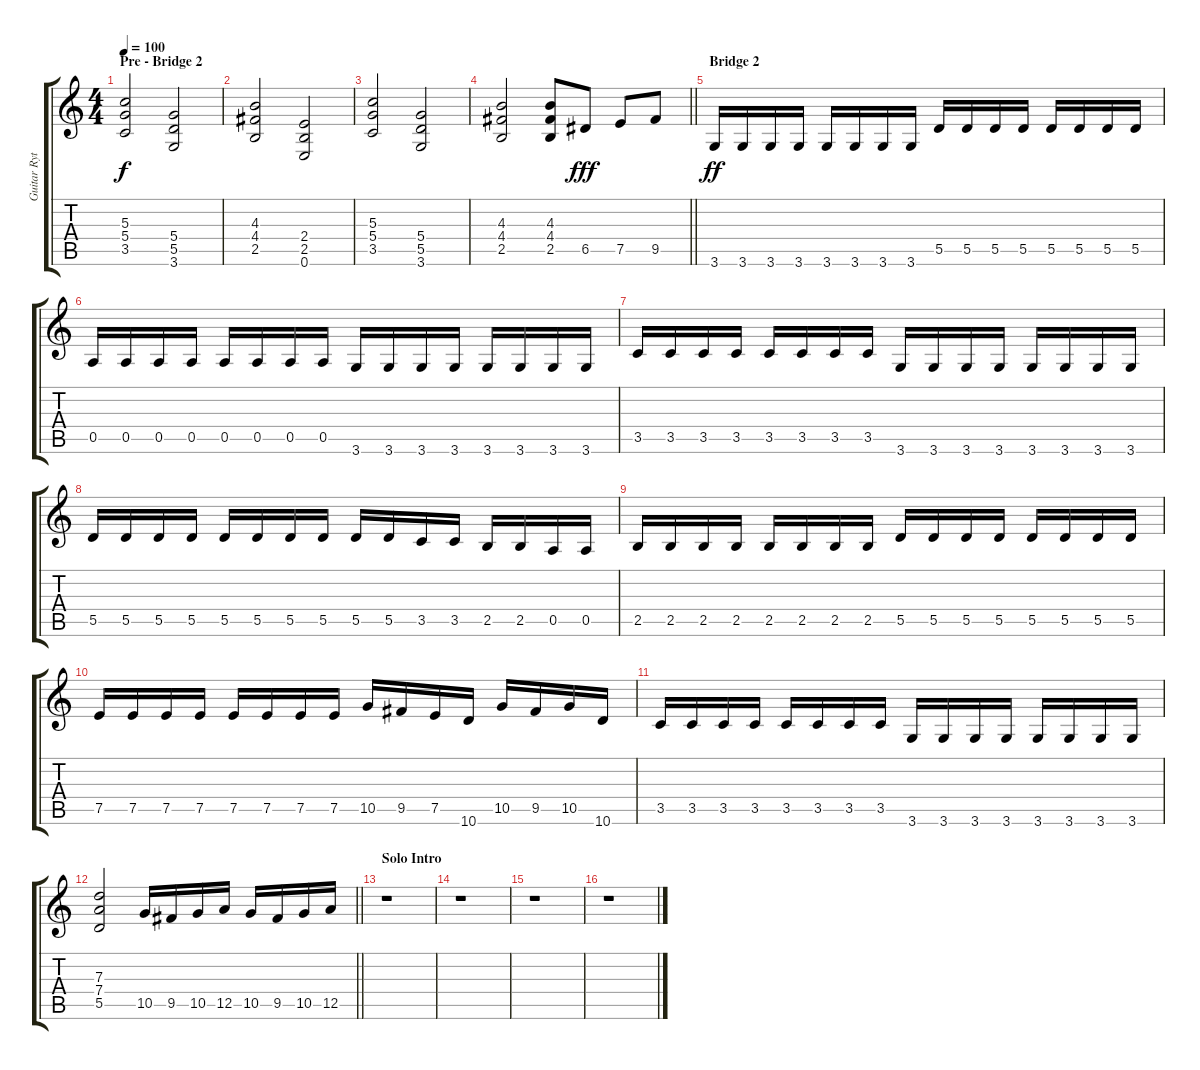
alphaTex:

\track ("Guitar Rythm (Distortion) 1" "Guitar Ryt") {instrument distortionguitar}
\staff {score tabs}
\tuning (E4 B3 G3 D3 A2 E2) {hide}
\ts (4 4)
\section ("" "Pre - Bridge 2")
\tempo 100
\clef g2
\ks c
(5.3 5.4 3.5).2{dy f} (5.4 5.5 3.6).2 |
(4.3 4.4 2.5).2 (2.4 2.5 0.6).2 |
(5.3 5.4 3.5).2 (5.4 5.5 3.6).2 |
\barLineRight lightlight
(4.3 4.4 2.5).2 (4.3 4.4 2.5).8 6.5.8{dy fff} 7.5.8 9.5.8 |
\section ("" "Bridge 2")
3.6.16{dy ff volume 14} 3.6.16 3.6.16 3.6.16 3.6.16 3.6.16 3.6.16 3.6.16 5.5.16 5.5.16 5.5.16 5.5.16 5.5.16 5.5.16 5.5.16 5.5.16 |
0.5.16 0.5.16 0.5.16 0.5.16 0.5.16 0.5.16 0.5.16 0.5.16 3.6.16 3.6.16 3.6.16 3.6.16 3.6.16 3.6.16 3.6.16 3.6.16 |
3.5.16 3.5.16 3.5.16 3.5.16 3.5.16 3.5.16 3.5.16 3.5.16 3.6.16 3.6.16 3.6.16 3.6.16 3.6.16 3.6.16 3.6.16 3.6.16 |
5.5.16 5.5.16 5.5.16 5.5.16 5.5.16 5.5.16 5.5.16 5.5.16 5.5.16 5.5.16 3.5.16 3.5.16 2.5.16 2.5.16 0.5.16 0.5.16 |
2.5.16 2.5.16 2.5.16 2.5.16 2.5.16 2.5.16 2.5.16 2.5.16 5.5.16 5.5.16 5.5.16 5.5.16 5.5.16 5.5.16 5.5.16 5.5.16 |
7.5.16 7.5.16 7.5.16 7.5.16 7.5.16 7.5.16 7.5.16 7.5.16 10.5.16 9.5.16 7.5.16 10.6.16 10.5.16 9.5.16 10.5.16 10.6.16 |
3.5.16 3.5.16 3.5.16 3.5.16 3.5.16 3.5.16 3.5.16 3.5.16 3.6.16 3.6.16 3.6.16 3.6.16 3.6.16 3.6.16 3.6.16 3.6.16 |
\barLineRight lightlight
(7.3 7.4 5.5).2 10.5.16 9.5.16 10.5.16 12.5.16 10.5.16 9.5.16 10.5.16 12.5.16 |
\section ("" "Solo Intro")
r.1 |
r.1 |
r.1 |
r.1
